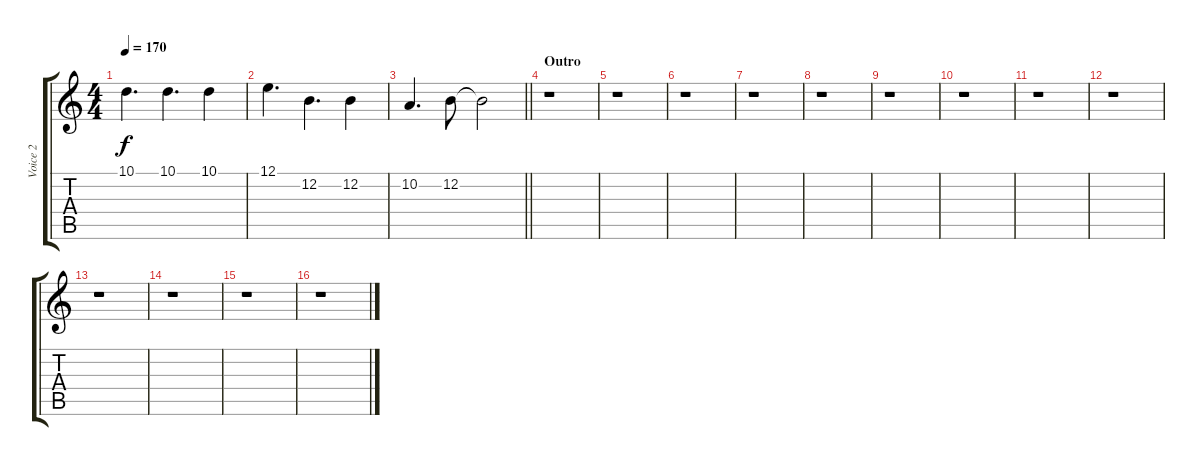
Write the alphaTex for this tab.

\track ("Voice 2" "Voice 2") {instrument oboe}
\staff {score tabs}
\tuning (E4 B3 G3 D3 A2 E2) {hide}
\ts (4 4)
\tempo 170
\clef g2
\ks c
10.1.4{d dy f} 10.1.4{d} 10.1.4 |
12.1.4{d} 12.2.4{d} 12.2.4 |
\barLineRight lightlight
10.2.4{d} 12.2.8 12.2{t}.2 |
\section ("" "Outro")
r.1 |
r.1 |
r.1 |
r.1 |
r.1 |
r.1 |
r.1 |
r.1 |
r.1 |
r.1 |
r.1 |
r.1 |
r.1
